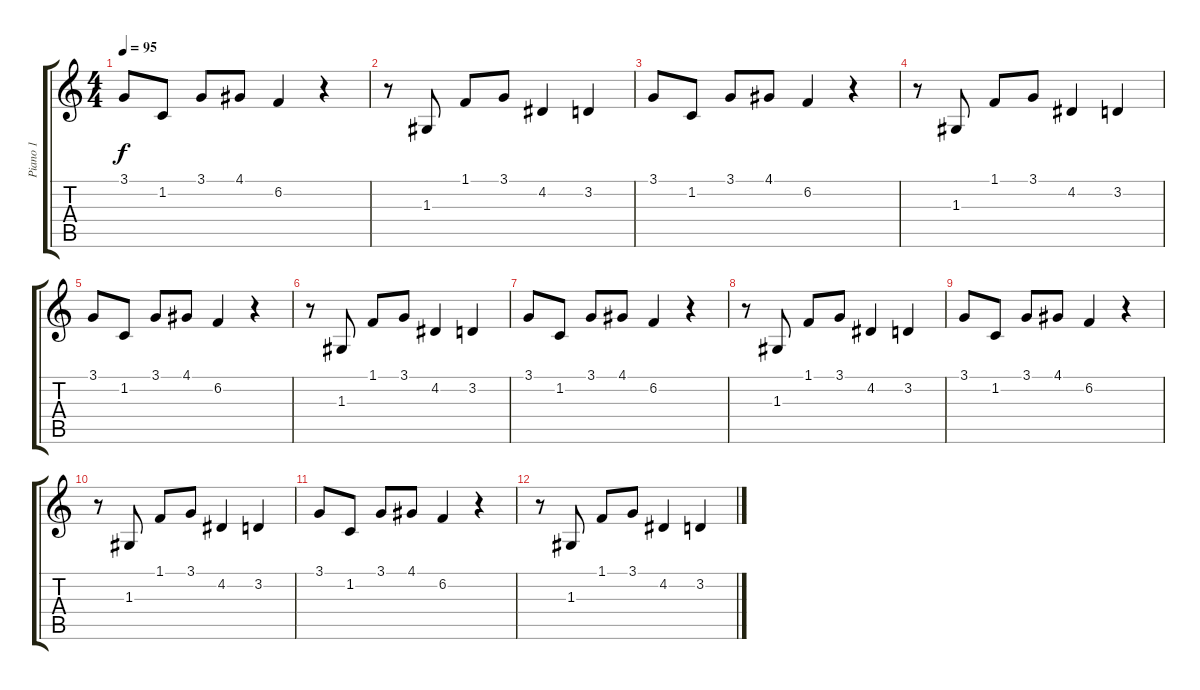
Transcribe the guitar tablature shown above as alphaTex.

\track ("Piano 1" "Piano 1") {instrument acousticgrandpiano}
\staff {score tabs}
\tuning (E4 B3 G3 D3 A2 E2) {hide}
\ts (4 4)
\tempo 95
\clef g2
\ks c
3.1.8{dy f instrument acousticgrandpiano} 1.2.8 3.1.8 4.1.8 6.2.4 r.4 |
r.8 1.3.8 1.1.8 3.1.8 4.2.4 3.2.4 |
3.1.8 1.2.8 3.1.8 4.1.8 6.2.4 r.4 |
r.8 1.3.8 1.1.8 3.1.8 4.2.4 3.2.4 |
3.1.8 1.2.8 3.1.8 4.1.8 6.2.4 r.4 |
r.8 1.3.8 1.1.8 3.1.8 4.2.4 3.2.4 |
3.1.8 1.2.8 3.1.8 4.1.8 6.2.4 r.4 |
r.8 1.3.8 1.1.8 3.1.8 4.2.4 3.2.4 |
3.1.8 1.2.8 3.1.8 4.1.8 6.2.4 r.4 |
r.8 1.3.8 1.1.8 3.1.8 4.2.4 3.2.4 |
3.1.8 1.2.8 3.1.8 4.1.8 6.2.4 r.4 |
r.8 1.3.8 1.1.8 3.1.8 4.2.4 3.2.4
